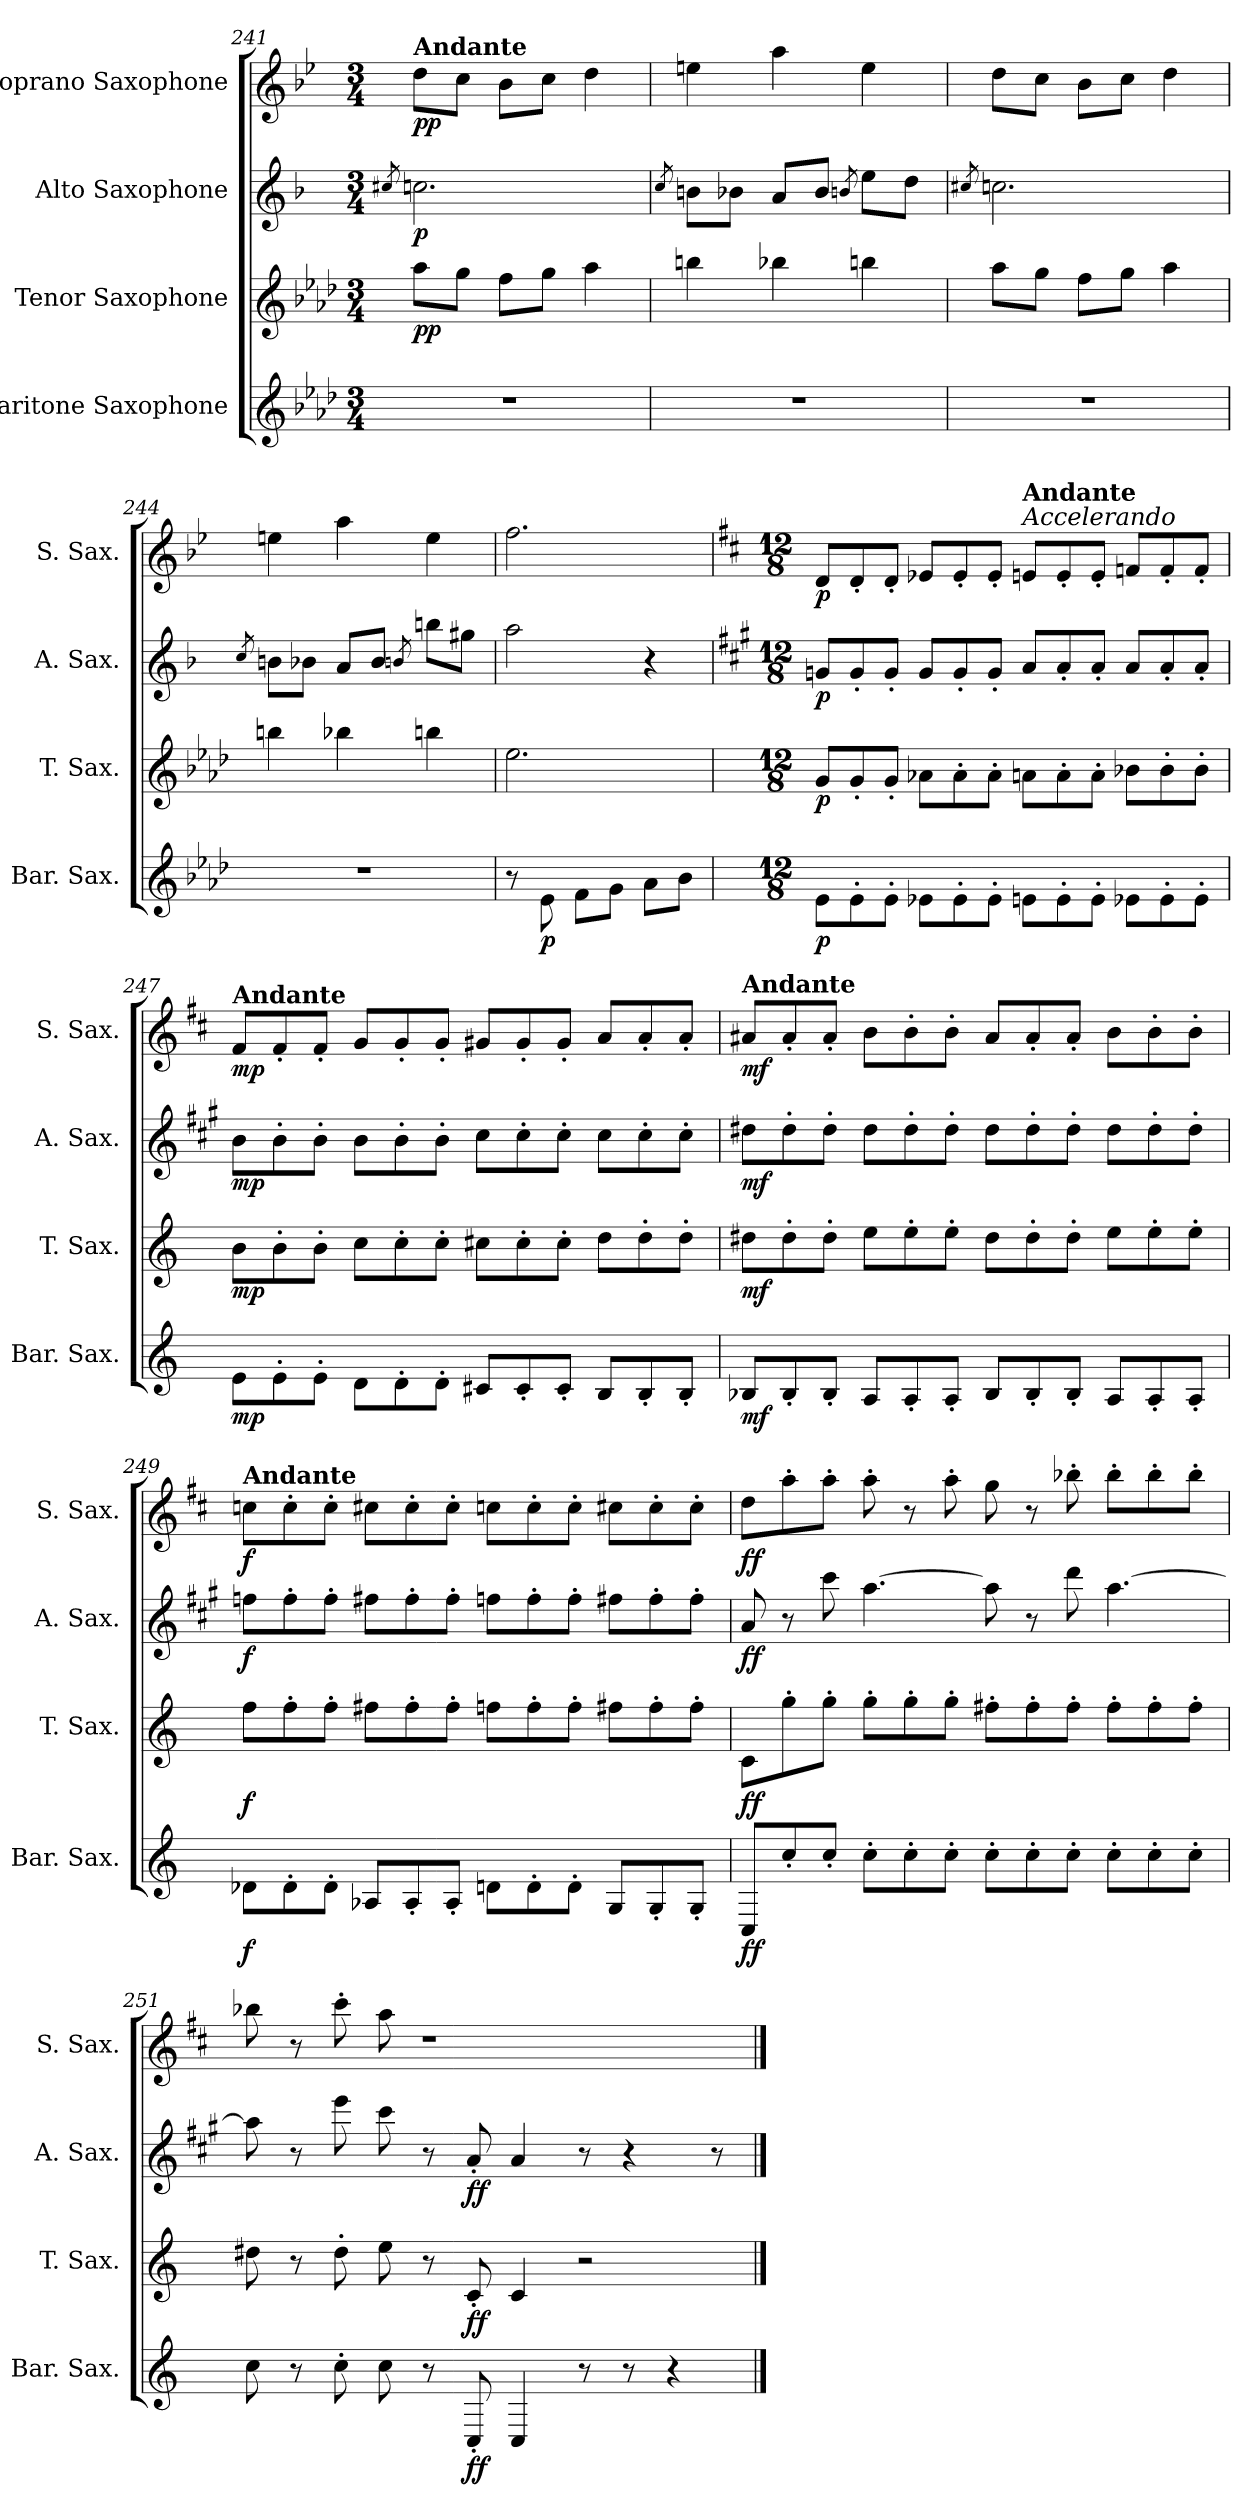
**kern	**dynam	**kern	**dynam	**kern	**dynam	**kern	**dynam
*part4	*part4	*part3	*part3	*part2	*part2	*part1	*part1
*staff4	*staff4	*staff3	*staff3	*staff2	*staff2	*staff1	*staff1
*I"Baritone Saxophone	*	*I"Tenor Saxophone	*	*I"Alto Saxophone	*	*I"Soprano Saxophone	*
*I'Bar. Sax.	*	*I'T. Sax.	*	*I'A. Sax.	*	*I'S. Sax.	*
*clefG2	*	*clefG2	*	*clefG2	*	*clefG2	*
*ITrd12c21	*	*ITrd8c14	*	*ITrd5c9	*	*ITrd1c2	*
*k[b-e-a-d-]	*	*k[b-e-a-d-]	*	*k[b-e-a-d-]	*	*k[b-e-a-d-]	*
*M3/4	*	*M3/4	*	*M3/4	*	*M3/4	*
=241	=241	=241	=241	=241	=241	=241	=241
.	.	.	.	8qen/	.	.	.
!	!	!	!	!	!	!LO:TX:a:B:t=Andante	!
!	!	!	!LO:DY:b	!	!LO:DY:b	!	!LO:DY:b
2.r	.	8a-\L	pp	2.e-X\	p	8cc\L	pp
.	.	8g\J	.	.	.	8b-\J	.
.	.	8f\L	.	.	.	8a-\L	.
.	.	8g\J	.	.	.	8b-\J	.
.	.	4a-\	.	.	.	4cc\	.
=242	=242	=242	=242	=242	=242	=242	=242
.	.	.	.	8qe-/	.	.	.
2.r	.	4bn\	.	8dn\L	.	4ddn\	.
.	.	.	.	8d-X\J	.	.	.
.	.	4b-X\	.	8c/L	.	4gg\	.
.	.	.	.	8d-/J	.	.	.
.	.	.	.	8qdn/	.	.	.
.	.	4bn\	.	8g\L	.	4dd\	.
.	.	.	.	8f\J	.	.	.
=243	=243	=243	=243	=243	=243	=243	=243
.	.	.	.	8qen/	.	.	.
2.r	.	8a-\L	.	2.e-X\	.	8cc\L	.
.	.	8g\J	.	.	.	8b-\J	.
.	.	8f\L	.	.	.	8a-\L	.
.	.	8g\J	.	.	.	8b-\J	.
.	.	4a-\	.	.	.	4cc\	.
=244	=244	=244	=244	=244	=244	=244	=244
.	.	.	.	8qe-/	.	.	.
2.r	.	4bn\	.	8dn\L	.	4ddn\	.
.	.	.	.	8d-X\J	.	.	.
.	.	4b-X\	.	8c/L	.	4gg\	.
.	.	.	.	8d-/J	.	.	.
.	.	.	.	8qdn/	.	.	.
.	.	4bn\	.	8ddn\L	.	4dd\	.
.	.	.	.	8bn\J	.	.	.
!!LO:LB:g=z
=245	=245	=245	=245	=245	=245	=245	=245
8r	.	2.e-\	.	2cc\	.	2.ee-\	.
!	!LO:DY:b	!	!	!	!	!	!
8E-\	p	.	.	.	.	.	.
8F\L	.	.	.	.	.	.	.
8G\J	.	.	.	.	.	.	.
8A-\L	.	.	.	4r	.	.	.
8B-\J	.	.	.	.	.	.	.
=246	=246	=246	=246	=246	=246	=246	=246
*k[]	*	*k[]	*	*k[]	*	*k[]	*
*M12/8	*	*M12/8	*	*M12/8	*	*M12/8	*
!	!LO:DY:b	!	!LO:DY:b	!	!LO:DY:b	!	!LO:DY:b
8E\L	p	8G/L	p	8B-X/L	p	8c/L	p
8E'\	.	8G'/	.	8B-'/	.	8c'/	.
8E'\J	.	8G'/J	.	8B-'/J	.	8c'/J	.
8E-X\L	.	8A-X\L	.	8B-/L	.	8d-X/L	.
8E-'\	.	8A-'\	.	8B-'/	.	8d-'/	.
8E-'\J	.	8A-'\J	.	8B-'/J	.	8d-'/J	.
!	!	!	!	!	!	!LO:TX:a:i:t=Accelerando	!
!	!	!	!	!	!	!LO:TX:a:B:t=Andante	!
8En\L	.	8An\L	.	8c/L	.	8dn/L	.
8E'\	.	8A'\	.	8c'/	.	8d'/	.
8E'\J	.	8A'\J	.	8c'/J	.	8d'/J	.
8E-X\L	.	8B-X\L	.	8c/L	.	8e-X/L	.
8E-'\	.	8B-'\	.	8c'/	.	8e-'/	.
8E-'\J	.	8B-'\J	.	8c'/J	.	8e-'/J	.
=247	=247	=247	=247	=247	=247	=247	=247
!	!	!	!	!	!	!LO:TX:a:B:t=Andante	!
!	!LO:DY:b	!	!LO:DY:b	!	!LO:DY:b	!	!LO:DY:b
8E\L	mp	8B\L	mp	8d\L	mp	8e/L	mp
8E'\	.	8B'\	.	8d'\	.	8e'/	.
8E'\J	.	8B'\J	.	8d'\J	.	8e'/J	.
8D\L	.	8c\L	.	8d\L	.	8f/L	.
8D'\	.	8c'\	.	8d'\	.	8f'/	.
8D'\J	.	8c'\J	.	8d'\J	.	8f'/J	.
8C#X/L	.	8c#X\L	.	8e\L	.	8f#X/L	.
8C#'/	.	8c#'\	.	8e'\	.	8f#'/	.
8C#'/J	.	8c#'\J	.	8e'\J	.	8f#'/J	.
8BB/L	.	8d\L	.	8e\L	.	8g/L	.
8BB'/	.	8d'\	.	8e'\	.	8g'/	.
8BB'/J	.	8d'\J	.	8e'\J	.	8g'/J	.
!!LO:PB:g=z
=248	=248	=248	=248	=248	=248	=248	=248
!	!	!	!	!	!	!LO:TX:a:B:t=Andante	!
!	!LO:DY:b	!	!LO:DY:b	!	!LO:DY:b	!	!LO:DY:b
8BB-X/L	mf	8d#X\L	mf	8f#X\L	mf	8g#X/L	mf
8BB-'/	.	8d#'\	.	8f#'\	.	8g#'/	.
8BB-'/J	.	8d#'\J	.	8f#'\J	.	8g#'/J	.
8AA/L	.	8e\L	.	8f#\L	.	8a\L	.
8AA'/	.	8e'\	.	8f#'\	.	8a'\	.
8AA'/J	.	8e'\J	.	8f#'\J	.	8a'\J	.
8BB-/L	.	8d#\L	.	8f#\L	.	8g#/L	.
8BB-'/	.	8d#'\	.	8f#'\	.	8g#'/	.
8BB-'/J	.	8d#'\J	.	8f#'\J	.	8g#'/J	.
8AA/L	.	8e\L	.	8f#\L	.	8a\L	.
8AA'/	.	8e'\	.	8f#'\	.	8a'\	.
8AA'/J	.	8e'\J	.	8f#'\J	.	8a'\J	.
=249	=249	=249	=249	=249	=249	=249	=249
!	!	!	!	!	!	!LO:TX:a:B:t=Andante	!
!	!LO:DY:b	!	!LO:DY:b	!	!LO:DY:b	!	!LO:DY:b
8D-X\L	f	8f\L	f	8a-X\L	f	8b-X\L	f
8D-'\	.	8f'\	.	8a-'\	.	8b-'\	.
8D-'\J	.	8f'\J	.	8a-'\J	.	8b-'\J	.
8AA-X/L	.	8f#X\L	.	8an\L	.	8bn\L	.
8AA-'/	.	8f#'\	.	8a'\	.	8b'\	.
8AA-'/J	.	8f#'\J	.	8a'\J	.	8b'\J	.
8Dn\L	.	8fn\L	.	8a-X\L	.	8b-X\L	.
8D'\	.	8f'\	.	8a-'\	.	8b-'\	.
8D'\J	.	8f'\J	.	8a-'\J	.	8b-'\J	.
8GG/L	.	8f#X\L	.	8an\L	.	8bn\L	.
8GG'/	.	8f#'\	.	8a'\	.	8b'\	.
8GG'/J	.	8f#'\J	.	8a'\J	.	8b'\J	.
!!LO:LB:g=z
=250	=250	=250	=250	=250	=250	=250	=250
!	!LO:DY:b	!	!LO:DY:b	!	!LO:DY:b	!	!LO:DY:b
8CC/L	ff	8C\L	ff	8c/	ff	8cc\L	ff
8c'/	.	8g'\	.	8r	.	8gg'\	.
8c'/J	.	8g'\J	.	8ee\	.	8gg'\J	.
8c'\L	.	8g'\L	.	[4.cc\	.	8gg'\	.
8c'\	.	8g'\	.	.	.	8r	.
8c'\J	.	8g'\J	.	.	.	8gg'\	.
8c'\L	.	8f#X'\L	.	8cc\]	.	8ff\	.
8c'\	.	8f#'\	.	8r	.	8r	.
8c'\J	.	8f#'\J	.	8ff\	.	8aa-X'\	.
8c'\L	.	8f#'\L	.	[4.cc\	.	8aa-'\L	.
8c'\	.	8f#'\	.	.	.	8aa-'\	.
8c'\J	.	8f#'\J	.	.	.	8aa-'\J	.
=251	=251	=251	=251	=251	=251	=251	=251
8c\	.	8d#X\	.	8cc\]	.	8aa-X\	.
8r	.	8r	.	8r	.	8r	.
8c'\	.	8d#'\	.	8gg\	.	8bb'\	.
8c\	.	8e\	.	8ee\	.	8gg\	.
8r	.	8r	.	8r	.	1r	.
!	!LO:DY:b	!	!LO:DY:b	!	!LO:DY:b	!	!
8CC'/	ff	8C'/	ff	8c'/	ff	.	.
4CC/	.	4C/	.	4c/	.	.	.
8r	.	2r	.	8r	.	.	.
8r	.	.	.	4r	.	.	.
4r	.	.	.	.	.	.	.
.	.	.	.	8r	.	.	.
==	==	==	==	==	==	==	==
*-	*-	*-	*-	*-	*-	*-	*-
